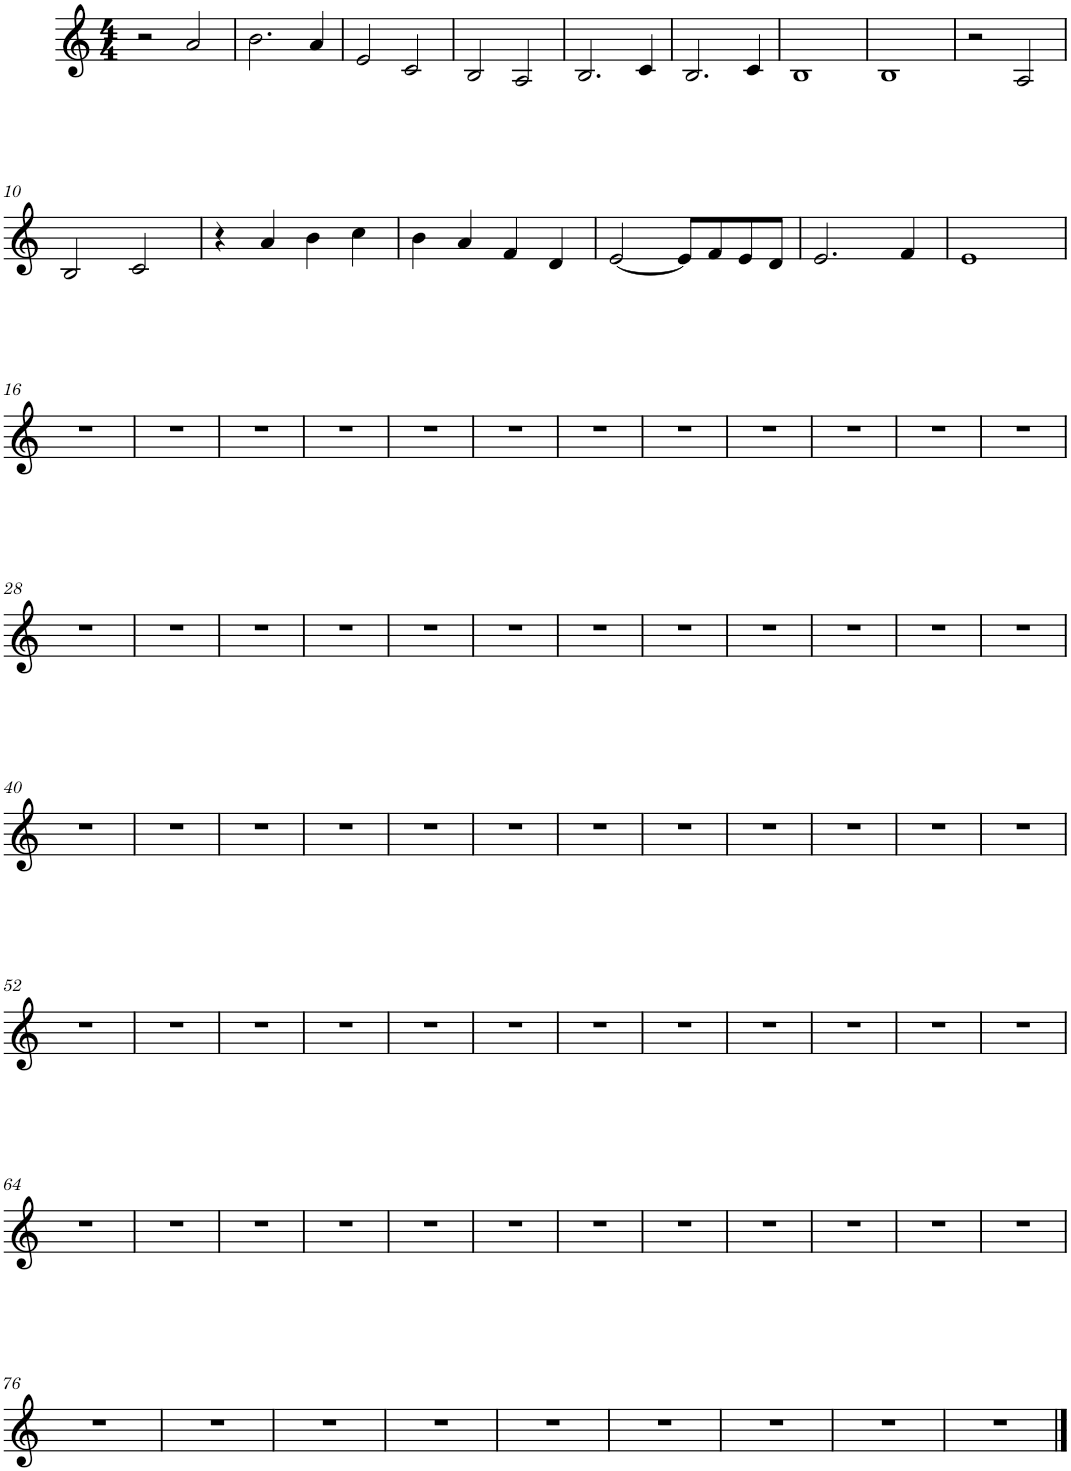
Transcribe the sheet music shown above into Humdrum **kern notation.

**kern
*part1
*staff1
*I"Piano, MIDI Audio 9
*I'Pno.
*clefG2
*k[]
*M4/4
=1
2r
2a/
=2
2.b\
4a/
=3
2e/
2c/
=4
2B/
2A/
=5
2.B/
4c/
=6
2.B/
4c/
=7
1B
=8
1B
=9
2r
2A/
!!LO:LB:g=z
=10
2B/
2c/
=11
4r
4a/
4b\
4cc\
=12
4b\
4a/
4f/
4d/
=13
[2e/
8e/L]
8f/
8e/
8d/J
=14
2.e/
4f/
=15
1e
!!LO:LB:g=z
=16
1r
=17
1r
=18
1r
=19
1r
=20
1r
=21
1r
=22
1r
=23
1r
=24
1r
=25
1r
=26
1r
=27
1r
!!LO:LB:g=z
=28
1r
=29
1r
=30
1r
=31
1r
=32
1r
=33
1r
=34
1r
=35
1r
=36
1r
=37
1r
=38
1r
=39
1r
!!LO:LB:g=z
=40
1r
=41
1r
=42
1r
=43
1r
=44
1r
=45
1r
=46
1r
=47
1r
=48
1r
=49
1r
=50
1r
=51
1r
!!LO:LB:g=z
=52
1r
=53
1r
=54
1r
=55
1r
=56
1r
=57
1r
=58
1r
=59
1r
=60
1r
=61
1r
=62
1r
=63
1r
!!LO:LB:g=z
=64
1r
=65
1r
=66
1r
=67
1r
=68
1r
=69
1r
=70
1r
=71
1r
=72
1r
=73
1r
=74
1r
=75
1r
!!LO:LB:g=z
=76
1r
=77
1r
=78
1r
=79
1r
=80
1r
=81
1r
=82
1r
=83
1r
=84
1r
==
*-
